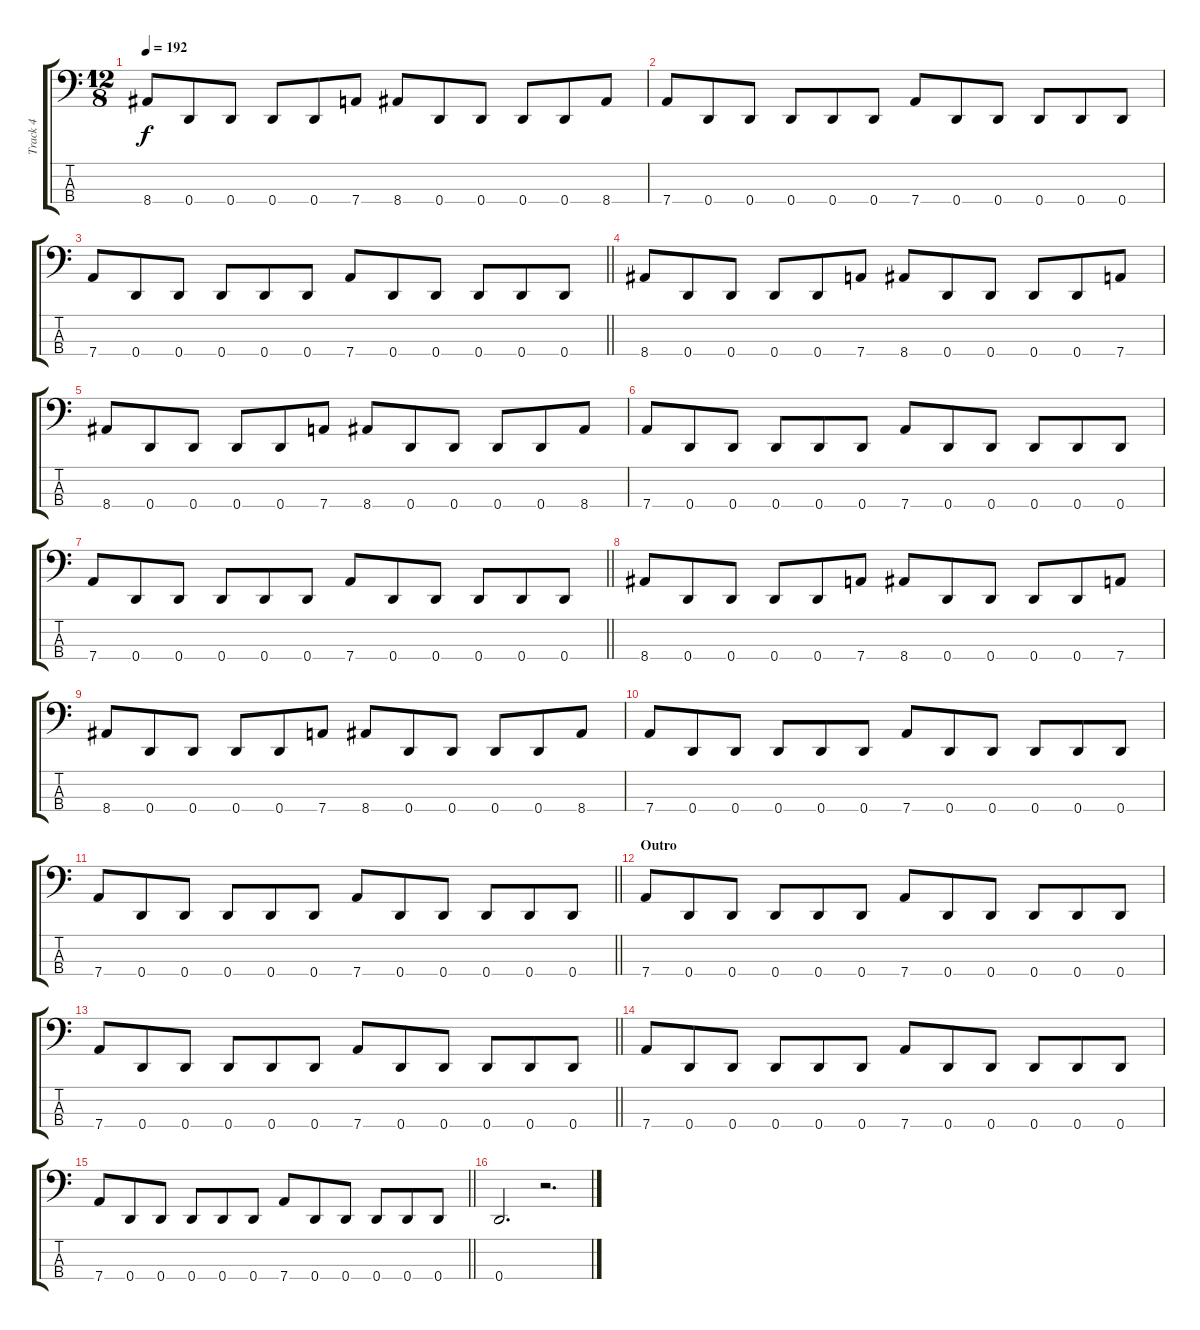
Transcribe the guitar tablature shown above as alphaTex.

\track ("Track 4" "Track 4") {instrument electricbasspick}
\staff {score tabs}
\tuning (G2 D2 A1 D1) {hide}
\ts (12 8)
\tempo 192
\clef f4
\ks c
8.4.8{dy f} 0.4.8 0.4.8 0.4.8 0.4.8 7.4.8 8.4.8 0.4.8 0.4.8 0.4.8 0.4.8 8.4.8 |
7.4.8 0.4.8 0.4.8 0.4.8 0.4.8 0.4.8 7.4.8 0.4.8 0.4.8 0.4.8 0.4.8 0.4.8 |
\barLineRight lightlight
7.4.8 0.4.8 0.4.8 0.4.8 0.4.8 0.4.8 7.4.8 0.4.8 0.4.8 0.4.8 0.4.8 0.4.8 |
8.4.8 0.4.8 0.4.8 0.4.8 0.4.8 7.4.8 8.4.8 0.4.8 0.4.8 0.4.8 0.4.8 7.4.8 |
8.4.8 0.4.8 0.4.8 0.4.8 0.4.8 7.4.8 8.4.8 0.4.8 0.4.8 0.4.8 0.4.8 8.4.8 |
7.4.8 0.4.8 0.4.8 0.4.8 0.4.8 0.4.8 7.4.8 0.4.8 0.4.8 0.4.8 0.4.8 0.4.8 |
\barLineRight lightlight
7.4.8 0.4.8 0.4.8 0.4.8 0.4.8 0.4.8 7.4.8 0.4.8 0.4.8 0.4.8 0.4.8 0.4.8 |
8.4.8 0.4.8 0.4.8 0.4.8 0.4.8 7.4.8 8.4.8 0.4.8 0.4.8 0.4.8 0.4.8 7.4.8 |
8.4.8 0.4.8 0.4.8 0.4.8 0.4.8 7.4.8 8.4.8 0.4.8 0.4.8 0.4.8 0.4.8 8.4.8 |
7.4.8 0.4.8 0.4.8 0.4.8 0.4.8 0.4.8 7.4.8 0.4.8 0.4.8 0.4.8 0.4.8 0.4.8 |
\barLineRight lightlight
7.4.8 0.4.8 0.4.8 0.4.8 0.4.8 0.4.8 7.4.8 0.4.8 0.4.8 0.4.8 0.4.8 0.4.8 |
\section ("" "Outro")
7.4.8 0.4.8 0.4.8 0.4.8 0.4.8 0.4.8 7.4.8 0.4.8 0.4.8 0.4.8 0.4.8 0.4.8 |
\barLineRight lightlight
7.4.8 0.4.8 0.4.8 0.4.8 0.4.8 0.4.8 7.4.8 0.4.8 0.4.8 0.4.8 0.4.8 0.4.8 |
7.4.8 0.4.8 0.4.8 0.4.8 0.4.8 0.4.8 7.4.8 0.4.8 0.4.8 0.4.8 0.4.8 0.4.8 |
\barLineRight lightlight
7.4.8 0.4.8 0.4.8 0.4.8 0.4.8 0.4.8 7.4.8 0.4.8 0.4.8 0.4.8 0.4.8 0.4.8 |
0.4.2{d} r.2{d}
